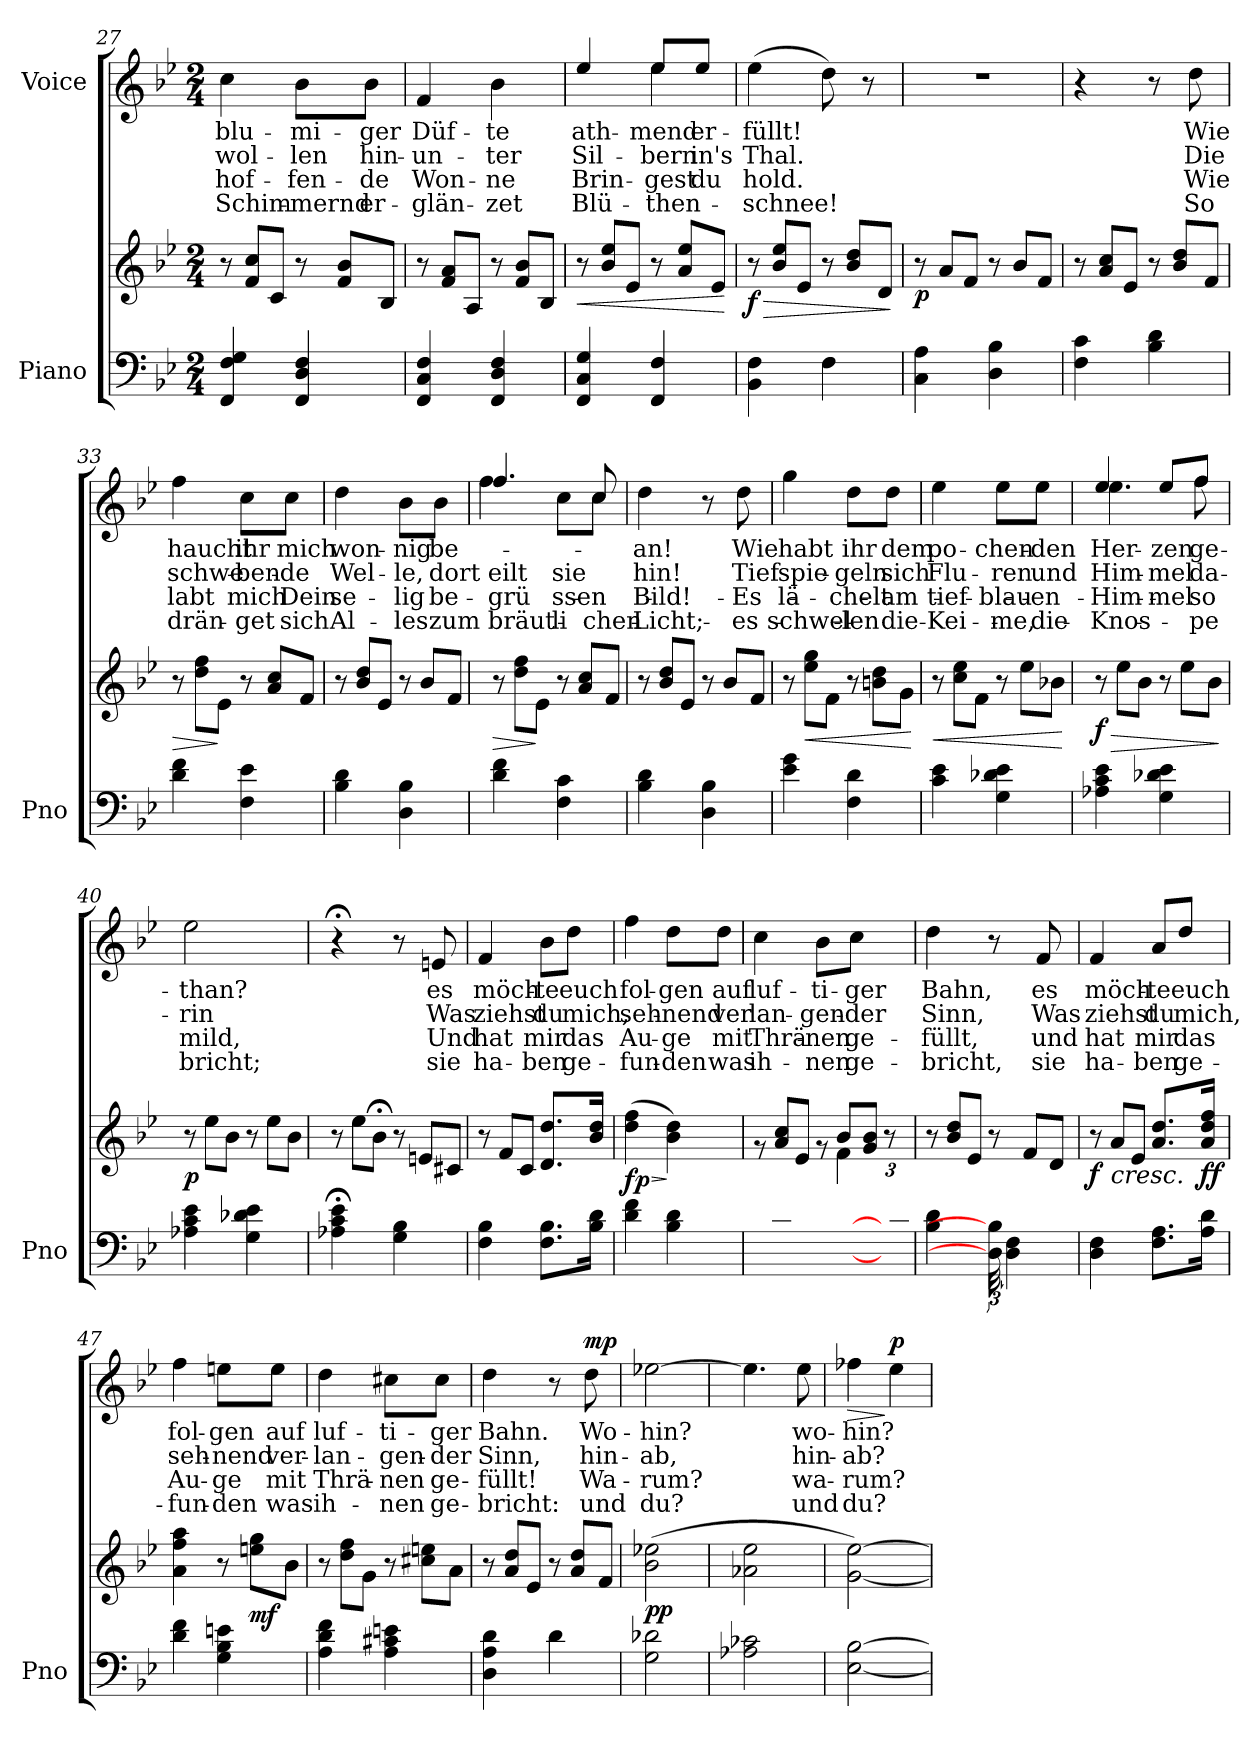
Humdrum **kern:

**kern	**kern	**dynam	**kern	**text	**text	**text	**text	**dynam
*part2	*part2	*part2	*part1	*part1	*part1	*part1	*part1	*part1
*staff3	*staff2	*staff2/3	*staff1	*staff1	*staff1	*staff1	*staff1	*staff1
*I"Piano	*	*	*I"Voice	*	*	*	*	*
*I'Pno	*	*	*	*	*	*	*	*
!!LO:PB:g=z
*clefF4	*clefG2	*	*clefG2	*	*	*	*	*
*k[b-e-]	*k[b-e-]	*	*k[b-e-]	*	*	*	*	*
*M2/4	*M2/4	*	*M2/4	*	*	*	*	*
*	*Xtuplet	*	*	*	*	*	*	*
=27	=27	=27	=27	=27	=27	=27	=27	=27
!	!	!	!	!LO:LY:b	!LO:LY:b	!LO:LY:b	!LO:LY:b	!
4FF/ 4F/ 4G/	12r	.	4cc\	blu-	wol-	-hof-	Schim-	.
.	12f/ 12cc/L	.	.	.	.	.	.	.
.	12c/J	.	.	.	.	.	.	.
!	!	!	!	!LO:LY:b	!LO:LY:b	!LO:LY:b	!LO:LY:b	!
4FF/ 4D/ 4F/	12r	.	8b-\L	-mi-	-len	-fen-	-mernd	.
.	12f/ 12b-/L	.	.	.	.	.	.	.
!	!	!	!	!LO:LY:b	!LO:LY:b	!LO:LY:b	!LO:LY:b	!
.	.	.	8b-\J	-ger	hin-	-de	er-	.
.	12B-/J	.	.	.	.	.	.	.
=28	=28	=28	=28	=28	=28	=28	=28	=28
!	!	!	!	!LO:LY:b	!LO:LY:b	!LO:LY:b	!LO:LY:b	!
4FF/ 4C/ 4F/	12r	.	4f/	Düf-	-un-	Won-	-glän-	.
.	12f/ 12a/L	.	.	.	.	.	.	.
.	12A/J	.	.	.	.	.	.	.
!	!	!	!	!LO:LY:b	!LO:LY:b	!LO:LY:b	!LO:LY:b	!
4FF/ 4D/ 4F/	12r	.	4b-\	-te	-ter	-ne	-zet	.
.	12f/ 12b-/L	.	.	.	.	.	.	.
.	12B-/J	.	.	.	.	.	.	.
=29	=29	=29	=29	=29	=29	=29	=29	=29
!	!	!LO:HP:b	!	!LO:LY:b	!LO:LY:b	!LO:LY:b	!LO:LY:b	!
*	*	*	*^	*	*	*	*	*
4FF/ 4C/ 4G/	12r	<	4ee-/	4ryy	ath-	Sil-	Brin-	Blü-	.
.	12b-/ 12ee-/L	.	.	.	.	.	.	.	.
.	12e-/J	.	.	.	.	.	.	.	.
!	!	!	!	!	!LO:LY:b	!LO:LY:b	!LO:LY:b	!LO:LY:b	!
4FF/ 4F/	12r	.	8ee-/L	4ee-\	-mend	-bern	-gest	-then-	.
.	12a/ 12ee-/L	.	.	.	.	.	.	.	.
!	!	!	!	!	!LO:LY:b	!LO:LY:b	!LO:LY:b	!	!
.	.	.	8ee-/J	.	er-	in's	du	.	.
.	12e-/J	.	.	.	.	.	.	.	.
*	*	*	*v	*v	*	*	*	*	*
.	.	[	.	.	.	.	.	.
=30	=30	=30	=30	=30	=30	=30	=30	=30
!	!	!LO:HP:b	!	!LO:LY:b	!LO:LY:b	!LO:LY:b	!LO:LY:b	!
!	!	!LO:DY:n=1:b	!	!	!	!	!	!
4BB-\ 4F\	12r	> f	(>4ee-\	-füllt!	Thal.	hold.	-schnee!	.
.	12b-/ 12ee-/L	.	.	.	.	.	.	.
.	12e-/J	.	.	.	.	.	.	.
4F\	12r	.	8dd\)	.	.	.	.	.
.	12b-/ 12dd/L	.	.	.	.	.	.	.
.	.	.	8r	.	.	.	.	.
.	12d/J	.	.	.	.	.	.	.
.	.	]	.	.	.	.	.	.
=31	=31	=31	=31	=31	=31	=31	=31	=31
!	!	!LO:DY:b	!	!	!	!	!	!
4C\ 4A\	12r	p	2r	.	.	.	.	.
.	12a/L	.	.	.	.	.	.	.
.	12f/J	.	.	.	.	.	.	.
4D\ 4B-\	12r	.	.	.	.	.	.	.
.	12b-/L	.	.	.	.	.	.	.
.	12f/J	.	.	.	.	.	.	.
=32	=32	=32	=32	=32	=32	=32	=32	=32
4F\ 4c\	12r	.	4r	.	.	.	.	.
.	12a/ 12cc/L	.	.	.	.	.	.	.
.	12e-/J	.	.	.	.	.	.	.
4B-\ 4d\	12r	.	8r	.	.	.	.	.
.	12b-/ 12dd/L	.	.	.	.	.	.	.
!	!	!	!	!LO:LY:b	!LO:LY:b	!LO:LY:b	!LO:LY:b	!
.	.	.	8dd\	Wie	Die	Wie	So	.
.	12f/J	.	.	.	.	.	.	.
=33	=33	=33	=33	=33	=33	=33	=33	=33
!	!	!LO:HP:b	!	!LO:LY:b	!LO:LY:b	!LO:LY:b	!LO:LY:b	!
4d\ 4f\	12r	>	4ff\	haucht	schwe-	labt	drän-	.
.	12dd\ 12ff\L	.	.	.	.	.	.	.
.	12e-\J	]	.	.	.	.	.	.
!	!	!	!	!LO:LY:b	!LO:LY:b	!LO:LY:b	!LO:LY:b	!
4F\ 4e-\	12r	.	8cc\L	ihr	-ben-	mich	-get	.
.	12a/ 12cc/L	.	.	.	.	.	.	.
!	!	!	!	!LO:LY:b	!LO:LY:b	!LO:LY:b	!LO:LY:b	!
.	.	.	8cc\J	mich	-de	Dein	sich	.
.	12f/J	.	.	.	.	.	.	.
!!LO:LB:g=z
=34	=34	=34	=34	=34	=34	=34	=34	=34
!	!	!	!	!LO:LY:b	!LO:LY:b	!LO:LY:b	!LO:LY:b	!
4B-\ 4d\	12r	.	4dd\	won-	Wel-	se-	Al-	.
.	12b-/ 12dd/L	.	.	.	.	.	.	.
.	12e-/J	.	.	.	.	.	.	.
!	!	!	!	!LO:LY:b	!LO:LY:b	!LO:LY:b	!LO:LY:b	!
4D\ 4B-\	12r	.	8b-\L	-nig	-le,	-lig	-les	.
.	12b-/L	.	.	.	.	.	.	.
!	!	!	!	!LO:LY:b	!LO:LY:b	!LO:LY:b	!LO:LY:b	!
.	.	.	8b-\J	be-	dort	be-	zum	.
.	12f/J	.	.	.	.	.	.	.
=35	=35	=35	=35	=35	=35	=35	=35	=35
!	!	!LO:HP:b	!	!LO:LY:b	!	!LO:LY:b	!LO:LY:b	!
*	*	*	*^	*	*	*	*	*
!	!	!	!	!	!	!LO:LY:b	!	!	!
4d\ 4f\	12r	>	4.ff/	4ff\	.	eilt	-grü-	bräut-	.
.	12dd\ 12ff\L	.	.	.	.	.	.	.	.
.	12e-\J	]	.	.	.	.	.	.	.
!	!	!	!	!	!	!LO:LY:b	!LO:LY:b	!LO:LY:b	!
4F\ 4c\	12r	.	.	8cc\L	.	sie	ssen-	li-	.
.	12a/ 12cc/L	.	.	.	.	.	.	.	.
!	!	!	!	!	!LO:LY:b	!LO:LY:b	!LO:LY:b	!	!
!	!	!	!	!	!	!	!	!LO:LY:b	!
.	.	.	8cc/	8cc\J	.	.	.	-chen	.
.	12f/J	.	.	.	.	.	.	.	.
*	*	*	*v	*v	*	*	*	*	*
=36	=36	=36	=36	=36	=36	=36	=36	=36
!	!	!	!	!LO:LY:b	!LO:LY:b	!LO:LY:b	!LO:LY:b	!
4B-\ 4d\	12r	.	4dd\	an!	-hin!	Bild!	-Licht;	.
.	12b-/ 12dd/L	.	.	.	.	.	.	.
.	12e-/J	.	.	.	.	.	.	.
4D\ 4B-\	12r	.	8r	.	.	.	.	.
.	12b-/L	.	.	.	.	.	.	.
!	!	!	!	!LO:LY:b	!LO:LY:b	!LO:LY:b	!LO:LY:b	!
.	.	.	8dd\	Wie	Tief	Es	es	.
.	12f/J	.	.	.	.	.	.	.
=37	=37	=37	=37	=37	=37	=37	=37	=37
!	!	!	!	!LO:LY:b	!LO:LY:b	!LO:LY:b	!LO:LY:b	!
4e-\ 4g\	12r	.	4gg\	habt	spie-	lä-	schwel-	.
!	!	!LO:HP:b	!	!	!	!	!	!
.	12ee-\ 12gg\L	<	.	.	.	.	.	.
.	12f\J	.	.	.	.	.	.	.
!	!	!	!	!LO:LY:b	!LO:LY:b	!LO:LY:b	!LO:LY:b	!
4F\ 4d\	12r	.	8dd\L	ihr	-geln	-chelt	-len	.
.	12bn\ 12dd\L	.	.	.	.	.	.	.
!	!	!	!	!LO:LY:b	!LO:LY:b	!LO:LY:b	!LO:LY:b	!
.	.	.	8dd\J	dem	sich	am	die	.
.	12g\J	.	.	.	.	.	.	.
.	.	[	.	.	.	.	.	.
=38	=38	=38	=38	=38	=38	=38	=38	=38
!	!	!LO:HP:b	!	!LO:LY:b	!LO:LY:b	!LO:LY:b	!LO:LY:b	!
4c\ 4e-\	12r	<	4ee-\	po-	Flu-	tief-	Kei-	.
.	12cc\ 12ee-\L	.	.	.	.	.	.	.
.	12f\J	.	.	.	.	.	.	.
!	!	!	!	!LO:LY:b	!LO:LY:b	!LO:LY:b	!LO:LY:b	!
4G\ 4d-X\ 4e-\	12r	.	8ee-\L	-chen-	-ren	-blau-	-me,	.
.	12ee-\L	.	.	.	.	.	.	.
!	!	!	!	!LO:LY:b	!LO:LY:b	!LO:LY:b	!LO:LY:b	!
.	.	.	8ee-\J	-den	und	-en	die	.
.	12b-X\J	.	.	.	.	.	.	.
.	.	[	.	.	.	.	.	.
=39	=39	=39	=39	=39	=39	=39	=39	=39
!	!	!LO:HP:b	!	!LO:LY:b	!LO:LY:b	!LO:LY:b	!LO:LY:b	!
*	*	*	*^	*	*	*	*	*
!	!	!LO:DY:n=1:b	!	!	!	!	!	!	!
4A-X\ 4c\ 4e-\	12r	> f	4ee-/	4.ee-\	Her-	Him-	Him-	Knos-	.
.	12ee-\L	.	.	.	.	.	.	.	.
.	12b-\J	.	.	.	.	.	.	.	.
!	!	!	!	!	!LO:LY:b	!LO:LY:b	!LO:LY:b	!	!
4G\ 4d-X\ 4e-\	12r	.	8ee-/L	.	-zen	-mel	-mel	.	.
.	12ee-\L	.	.	.	.	.	.	.	.
!	!	!	!	!	!LO:LY:b	!LO:LY:b	!LO:LY:b	!LO:LY:b	!
.	.	.	8ff/J	8ff\	ge-	da-	so	-pe	.
.	12b-\J	.	.	.	.	.	.	.	.
*	*	*	*v	*v	*	*	*	*	*
.	.	]	.	.	.	.	.	.
=40	=40	=40	=40	=40	=40	=40	=40	=40
!	!	!LO:DY:b	!	!LO:LY:b	!LO:LY:b	!LO:LY:b	!LO:LY:b	!
4A-X\ 4c\ 4e-\	12r	p	2ee-\	-than?	-rin	mild,	bricht;	.
.	12ee-\L	.	.	.	.	.	.	.
.	12b-\J	.	.	.	.	.	.	.
4G\ 4d-X\ 4e-\	12r	.	.	.	.	.	.	.
.	12ee-\L	.	.	.	.	.	.	.
.	12b-\J	.	.	.	.	.	.	.
!!LO:LB:g=z
=41	=41	=41	=41	=41	=41	=41	=41	=41
4A-X\;< 4c\;< 4e-\;<	12r	.	4r;<	.	.	.	.	.
.	12ee-\L	.	.	.	.	.	.	.
.	12b-;<\J	.	.	.	.	.	.	.
4G\ 4B-\	12r	.	8r	.	.	.	.	.
.	12en/L	.	.	.	.	.	.	.
!	!	!	!	!LO:LY:b	!LO:LY:b	!LO:LY:b	!LO:LY:b	!
.	.	.	8en/	es	Was	Und	sie	.
.	12c#X/J	.	.	.	.	.	.	.
=42	=42	=42	=42	=42	=42	=42	=42	=42
!	!	!	!	!LO:LY:b	!LO:LY:b	!LO:LY:b	!LO:LY:b	!
4F\ 4B-\	12r	.	4f/	möch-	ziehst	hat	ha-	.
.	12f/L	.	.	.	.	.	.	.
.	12c/J	.	.	.	.	.	.	.
!	!	!	!	!LO:LY:b	!LO:LY:b	!LO:LY:b	!LO:LY:b	!
8.F\ 8.B-\L	8.d/ 8.dd/L	.	8b-\L	-te	du	mir	-ben	.
!	!	!	!	!LO:LY:b	!LO:LY:b	!LO:LY:b	!LO:LY:b	!
.	.	.	8dd\J	euch	mich,	das	ge-	.
16B-\ 16d\Jk	16b-/ 16dd/Jk	.	.	.	.	.	.	.
=43	=43	=43	=43	=43	=43	=43	=43	=43
!	!	!LO:HP:b	!	!LO:LY:b	!LO:LY:b	!LO:LY:b	!LO:LY:b	!
!	!	!LO:DY:n=1:b	!	!	!	!	!	!
4d\ 4f\	(>4dd\ 4ff\	> fp	4ff\	fol-	seh-	Au-	-fun-	.
!	!	!	!	!LO:LY:b	!LO:LY:b	!LO:LY:b	!LO:LY:b	!
4B-\ 4d\	4b-\ 4dd\)	]	8dd\L	-gen	-nend	-ge	-den	.
!	!	!	!	!LO:LY:b	!LO:LY:b	!LO:LY:b	!LO:LY:b	!
.	.	.	8dd\J	auf	ver	mit	was	.
=44	=44	=44	=44	=44	=44	=44	=44	=44
!LO:N:vis=16..	!	!	!	!LO:LY:b	!LO:LY:b	!LO:LY:b	!LO:LY:b	!
*	*^	*	*	*	*	*	*	*
12ryy	12rg	3ryy	.	4cc\	luf-	lan-	Thrä-	ih-	.
4F\ 4c\	12a/ 12cc/L	.	.	.	.	.	.	.	.
.	12e-/J	.	.	.	.	.	.	.	.
!	!	!	!	!	!LO:LY:b	!LO:LY:b	!LO:LY:b	!LO:LY:b	!
.	12rg	.	.	8b-\L	-ti-	-gen-	-nen	-nen	.
*	*	*tuplet	*	*	*	*	*	*	*
*	*	*Xbrackettup	*	*	*	*	*	*	*
[6D\ [6B-\	12b-/L	6f\	.	.	.	.	.	.	.
!	!	!	!	!	!LO:LY:b	!LO:LY:b	!LO:LY:b	!LO:LY:b	!
.	.	.	.	8cc\J	-ger	-der	ge-	ge-	.
.	12g/ 12b-/J	.	.	.	.	.	.	.	.
48ryy	16.ryy	12r	.	16.ryy	.	.	.	.	.
16F\ 16c\Jk	.	.	.	.	.	.	.	.	.
!LO:N:vis=128	!	!	!	!	!	!	!	!	!
96ryy	.	96ryy	.	.	.	.	.	.	.
*	*v	*v	*	*	*	*	*	*	*
=45	=45	=45	=45	=45	=45	=45	=45	=45
*	*Xtuplet	*	*	*	*	*	*	*
*	*^	*	*	*	*	*	*	*
!	!	!	!	!	!LO:LY:b	!LO:LY:b	!LO:LY:b	!LO:LY:b	!
*	*v	*v	*	*	*	*	*	*	*
4B-\ 4d\	12r	.	4dd\	Bahn,	Sinn,	-füllt,	-bricht,	.
.	12b-/ 12dd/L	.	.	.	.	.	.	.
.	12e-/J	.	.	.	.	.	.	.
48D\] 48B-\]L	12r	.	8r	.	.	.	.	.
4D\ 4F\	.	.	.	.	.	.	.	.
.	12f/L	.	.	.	.	.	.	.
!	!	!	!	!LO:LY:b	!LO:LY:b	!LO:LY:b	!LO:LY:b	!
.	.	.	8f/	es	Was	und	sie	.
.	12d/J	.	.	.	.	.	.	.
.	48ryy	.	48ryy	.	.	.	.	.
=46	=46	=46	=46	=46	=46	=46	=46	=46
!	!	!LO:DY:b	!	!LO:LY:b	!LO:LY:b	!LO:LY:b	!LO:LY:b	!
4D\ 4F\	12r	f	4f/	möch-	ziehst	hat	ha-	.
!	!	!LO:HP:b	!	!	!	!	!	!
.	12a/L	<	.	.	.	.	.	.
.	12e-/J	.	.	.	.	.	.	.
!	!	!	!	!LO:LY:b	!LO:LY:b	!LO:LY:b	!LO:LY:b	!
8.F\ 8.A\L	8.a/ 8.dd/L	.	8a/L	-te	du	mir	-ben	.
!	!	!	!	!LO:LY:b	!LO:LY:b	!LO:LY:b	!LO:LY:b	!
.	.	.	8dd/J	euch	mich,	das	ge-	.
!	!	!LO:DY:b	!	!	!	!	!	!
16A\ 16d\Jk	16a/ 16dd/ 16ff/Jk	ff	.	.	.	.	.	.
.	.	[	.	.	.	.	.	.
=47	=47	=47	=47	=47	=47	=47	=47	=47
!	!	!	!	!LO:LY:b	!LO:LY:b	!LO:LY:b	!LO:LY:b	!
4d\ 4f\	4a\ 4ff\ 4aa\	.	4ff\	fol-	seh-	Au-	-fun-	.
!	!	!	!	!LO:LY:b	!LO:LY:b	!LO:LY:b	!LO:LY:b	!
4G\ 4B-\ 4en\	12r	.	8een\L	-gen	-nend	-ge	-den	.
!	!	!LO:DY:b	!	!	!	!	!	!
.	12een\ 12gg\L	mf	.	.	.	.	.	.
!	!	!	!	!LO:LY:b	!LO:LY:b	!LO:LY:b	!LO:LY:b	!
.	.	.	8ee\J	auf	ver-	mit	was	.
.	12b-\J	.	.	.	.	.	.	.
!!LO:LB:g=z
=48	=48	=48	=48	=48	=48	=48	=48	=48
!	!	!	!	!LO:LY:b	!LO:LY:b	!LO:LY:b	!LO:LY:b	!
4A\ 4d\ 4f\	12r	.	4dd\	luf-	-lan-	Thrä-	ih-	.
.	12dd\ 12ff\L	.	.	.	.	.	.	.
.	12g\J	.	.	.	.	.	.	.
!	!	!	!	!LO:LY:b	!LO:LY:b	!LO:LY:b	!LO:LY:b	!
4A\ 4c#X\ 4en\	12r	.	8cc#X\L	-ti-	-gen-	-nen	-nen	.
.	12cc#X\ 12een\L	.	.	.	.	.	.	.
!	!	!	!	!LO:LY:b	!LO:LY:b	!LO:LY:b	!LO:LY:b	!
.	.	.	8cc#\J	-ger	-der	ge-	ge-	.
.	12a\J	.	.	.	.	.	.	.
=49	=49	=49	=49	=49	=49	=49	=49	=49
!	!	!	!	!LO:LY:b	!LO:LY:b	!LO:LY:b	!LO:LY:b	!
4D\ 4A\ 4d\	12r	.	4dd\	Bahn.	Sinn,	-füllt!	-bricht:	.
.	12a/ 12dd/L	.	.	.	.	.	.	.
.	12e-/J	.	.	.	.	.	.	.
4d\	12r	.	8r	.	.	.	.	.
.	12a/ 12dd/L	.	.	.	.	.	.	.
!	!	!	!	!LO:LY:b	!LO:LY:b	!LO:LY:b	!LO:LY:b	!LO:DY:a
.	.	.	8dd\	Wo-	hin-	Wa-	und	mp
.	12f/J	.	.	.	.	.	.	.
=50	=50	=50	=50	=50	=50	=50	=50	=50
!	!	!LO:DY:b	!	!LO:LY:b	!LO:LY:b	!LO:LY:b	!LO:LY:b	!
2G\ 2d-X\	(>2b-\ 2ee-X\	pp	[2ee-X\	-hin?	-ab,	-rum?	du?	.
=51	=51	=51	=51	=51	=51	=51	=51	=51
2A-X\ 2c-X\	2a-X\ 2ee-\	.	4.ee-\]	.	.	.	.	.
!	!	!	!	!LO:LY:b	!LO:LY:b	!LO:LY:b	!LO:LY:b	!
.	.	.	8ee-\	wo-	hin-	wa-	und	.
=52	=52	=52	=52	=52	=52	=52	=52	=52
!	!	!	!	!LO:LY:b	!LO:LY:b	!LO:LY:b	!LO:LY:b	!LO:HP:b
[2E-\ [2B-\	[2g\ [2ee-\)	.	4ff-X\	-hin?	-ab?	-rum?	du?	>
!	!	!	!	!	!	!	!	!LO:DY:n=1:a
.	.	.	4ee-\	.	.	.	.	] p
=	=	=	=	=	=	=	=	=
*-	*-	*-	*-	*-	*-	*-	*-	*-
